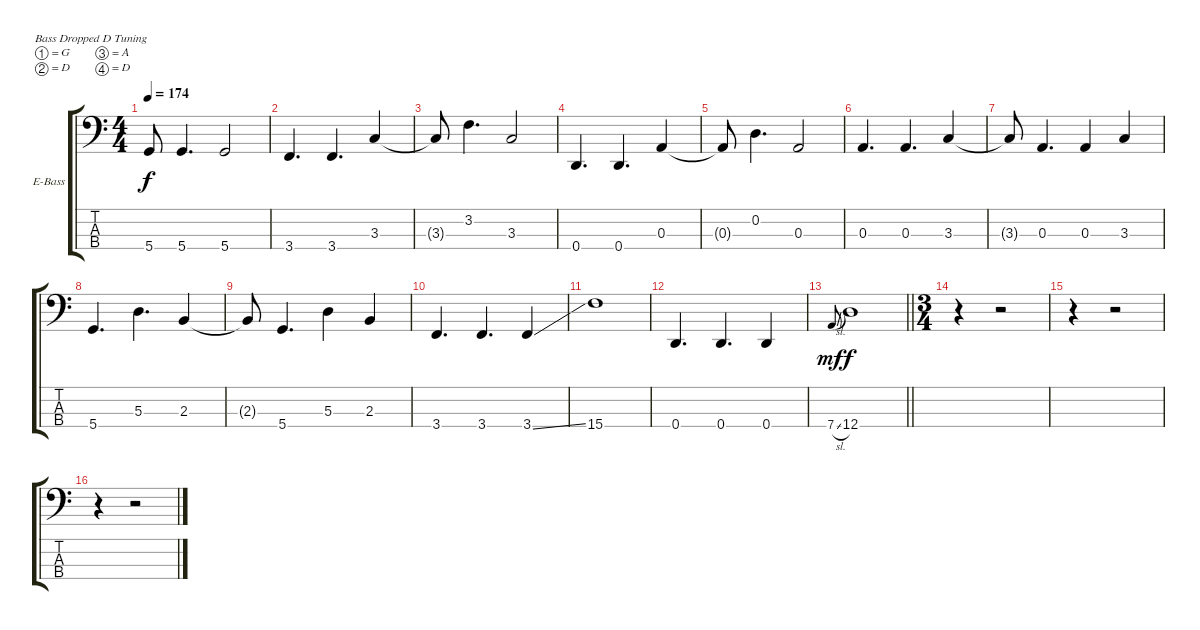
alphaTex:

\bracketExtendMode groupsimilarinstruments
\firstSystemTrackNameOrientation horizontal
\otherSystemsTrackNameOrientation horizontal
\track ("Josh Head" "E-Bass") {instrument electricbasspick}
\staff {score tabs}
\tuning (G2 D2 A1 D1)
\ts (4 4)
\tempo 174
\clef f4
\ks c
5.4{t}.8{dy f} 5.4.4{d} 5.4.2 |
3.4.4{d} 3.4.4{d} 3.3.4 |
3.3{t}.8 3.2.4{d} 3.3.2 |
0.4.4{d} 0.4.4{d} 0.3.4 |
0.3{t}.8 0.2.4{d} 0.3.2 |
0.3.4{d} 0.3.4{d} 3.3.4 |
3.3{t}.8 0.3.4{d} 0.3.4 3.3.4 |
5.4.4{d} 5.3.4{d} 2.3.4 |
2.3{t}.8 5.4.4{d} 5.3.4 2.3.4 |
3.4.4{d} 3.4.4{d} 3.4{ss}.4 |
15.4.1 |
0.4.4{d} 0.4.4{d} 0.4.4 |
\barLineRight lightlight
7.4{sl}.8{gr onbeat dy mf} 12.4.1{dy f} |
\ts (3 4)
\beaming (8 2 2 2)
\section ("" "")
r.4 r.2 |
r.4 r.2 |
r.4 r.2
